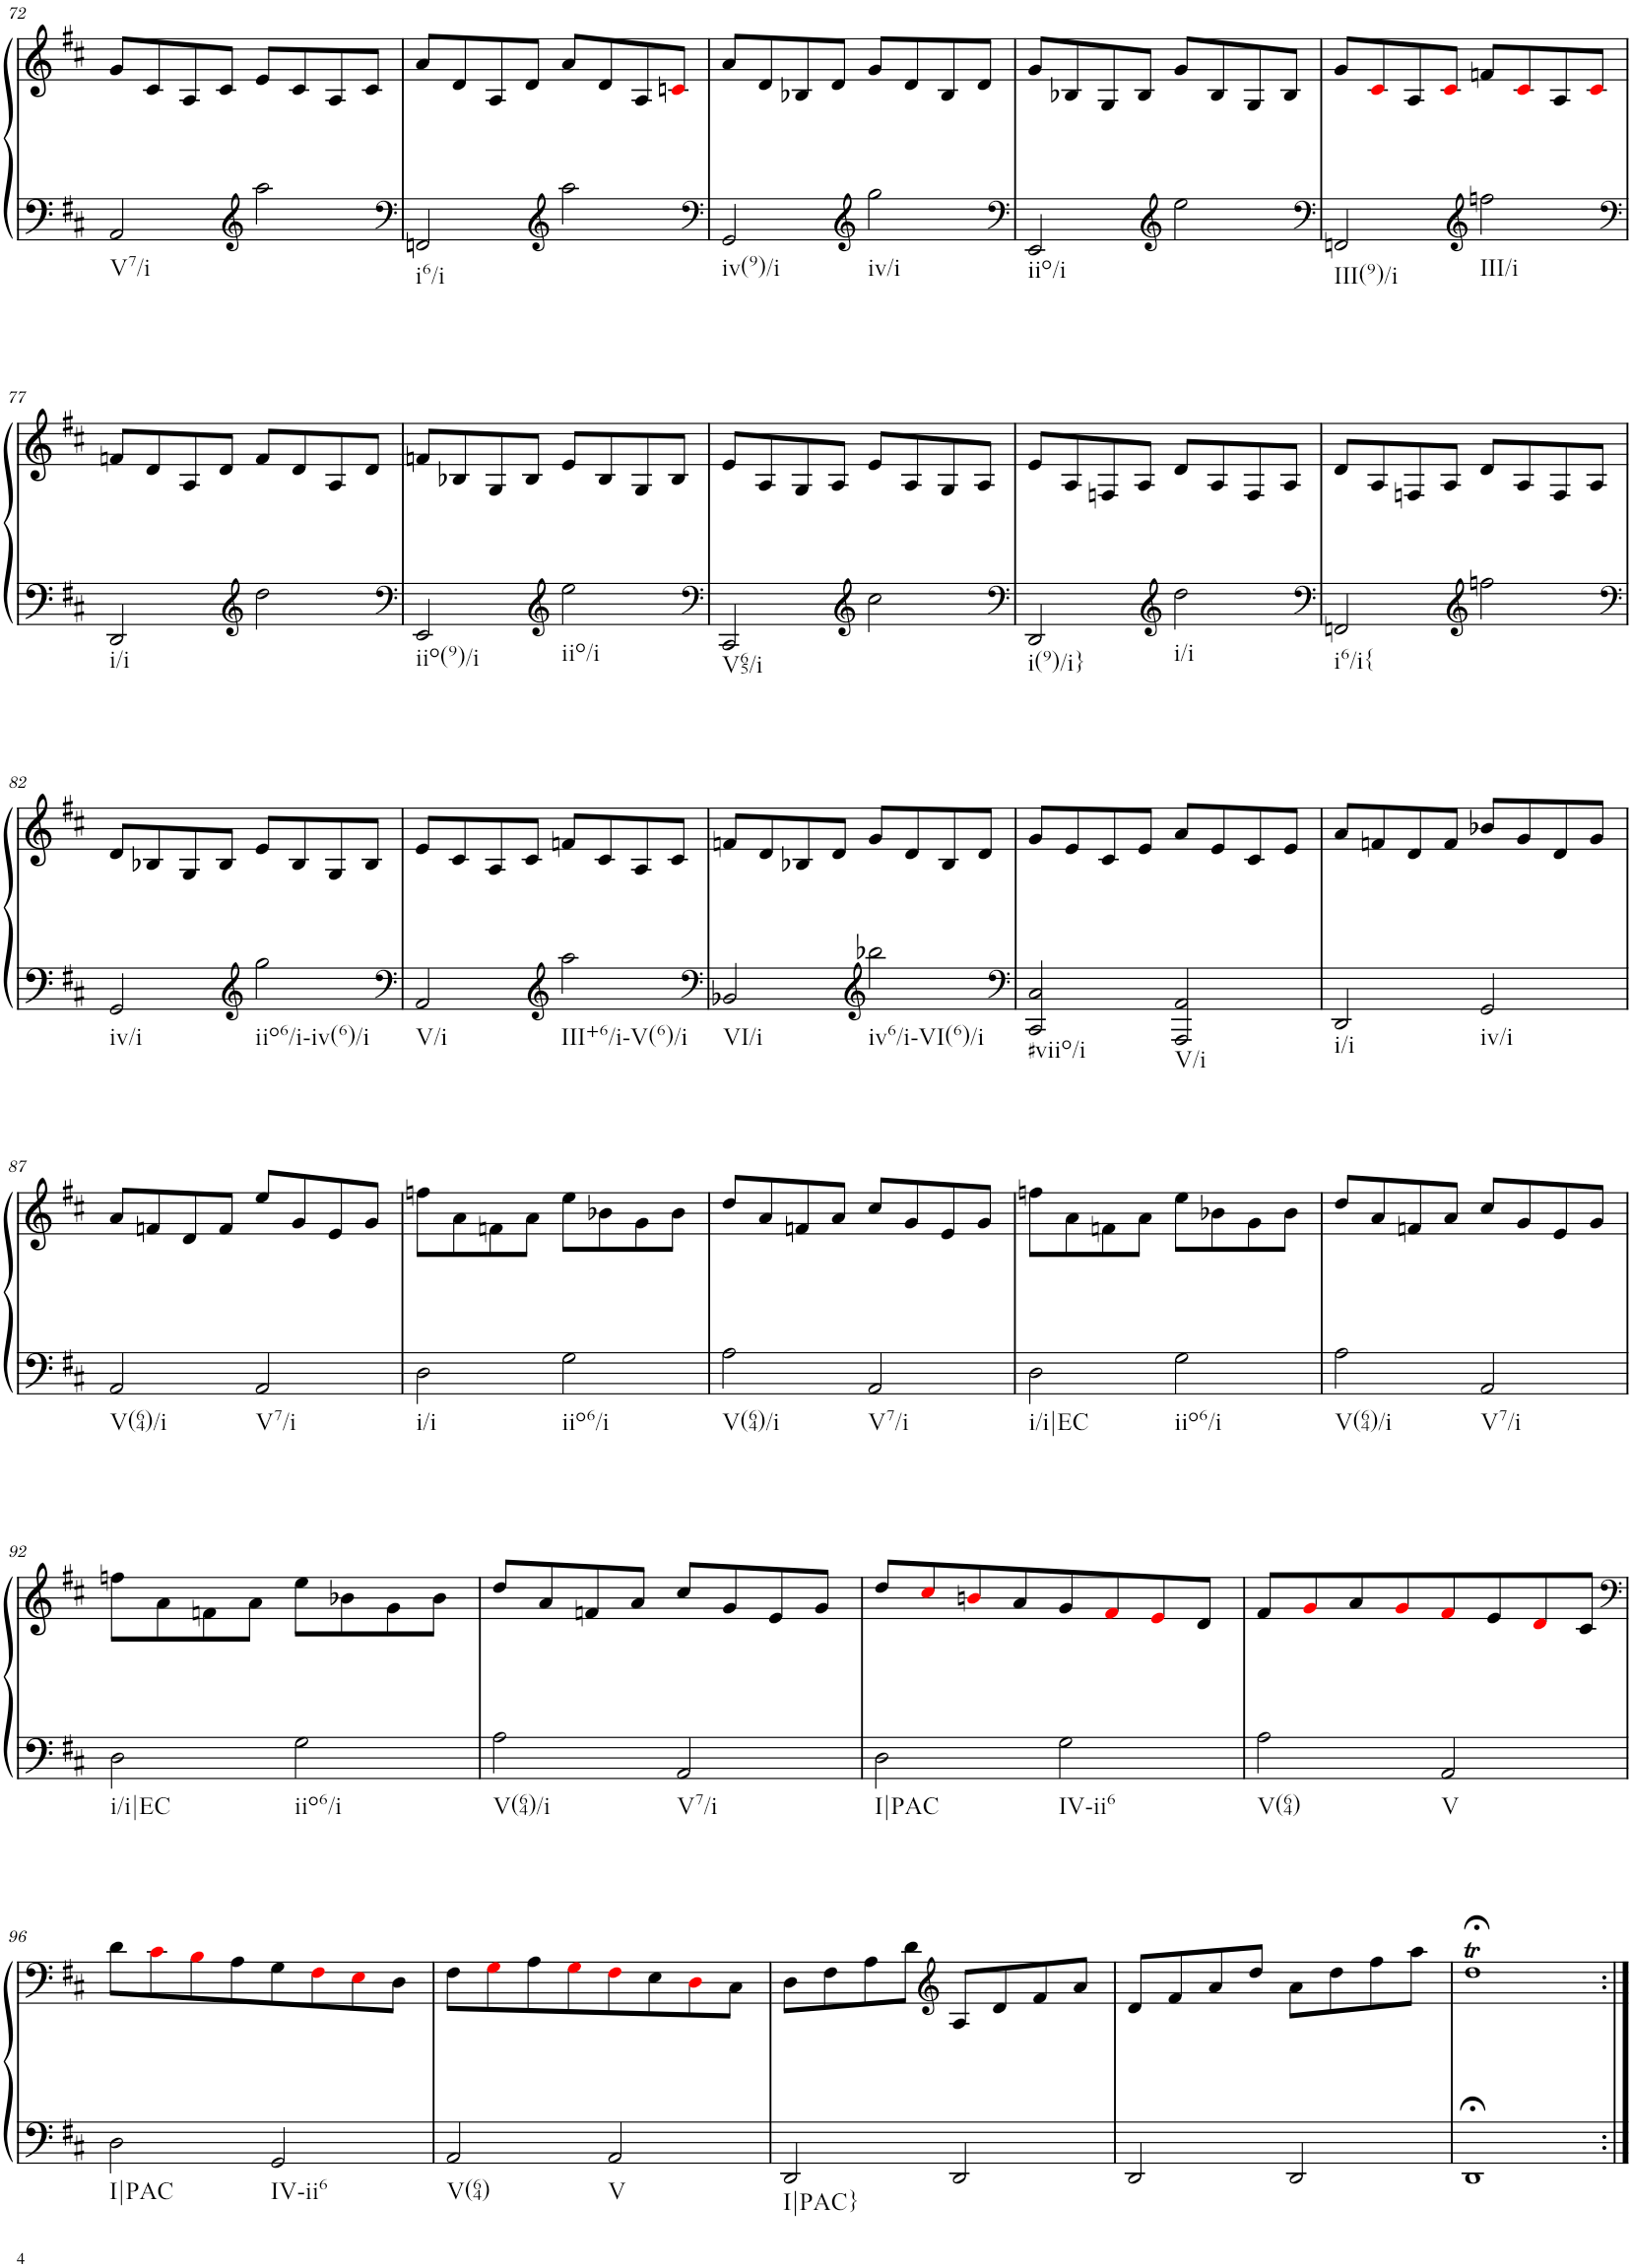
**kern	**kern
*part1	*part1
*staff2	*staff1
*I"Piano	*
*I'Pno.	*
!!LO:PB:g=z
*clefF4	*clefG2
*k[f#c#]	*k[f#c#]
*M2/2	*M2/2
*met(c|)	*met(c|)
=72	=72
!LO:TX:b:t=V7/i	!
2AA/	8g/L
.	8c#/
.	8A/
.	8c#/J
*clefG2	*
2aa\	8e/L
.	8c#/
.	8A/
.	8c#/J
=73	=73
*clefF4	*
!LO:TX:b:t=i6/i	!
2FFn/	8a/L
.	8d/
.	8A/
.	8d/J
*clefG2	*
2aa\	8a/L
.	8d/
.	8A/
.	8cni/J
=74	=74
*clefF4	*
!LO:TX:b:t=iv(9)/i	!
2GG/	8a/L
.	8d/
.	8B-X/
.	8d/J
*clefG2	*
!LO:TX:b:t=iv/i	!
2gg\	8g/L
.	8d/
.	8B-/
.	8d/J
=75	=75
*clefF4	*
!LO:TX:b:t=iio/i	!
2EE/	8g/L
.	8B-X/
.	8G/
.	8B-/J
*clefG2	*
2ee\	8g/L
.	8B-/
.	8G/
.	8B-/J
=76	=76
*clefF4	*
!LO:TX:b:t=III(9)/i	!
2FFn/	8g/L
.	8c#i/
.	8A/
.	8c#i/J
*clefG2	*
!LO:TX:b:t=III/i	!
2ffn\	8fn/L
.	8c#i/
.	8A/
.	8c#i/J
!!LO:LB:g=z
=77	=77
*clefF4	*
!LO:TX:b:t=i/i	!
2DD/	8fn/L
.	8d/
.	8A/
.	8d/J
*clefG2	*
2dd\	8f/L
.	8d/
.	8A/
.	8d/J
=78	=78
*clefF4	*
!LO:TX:b:t=iio(9)/i	!
2EE/	8fn/L
.	8B-X/
.	8G/
.	8B-/J
*clefG2	*
!LO:TX:b:t=iio/i	!
2ee\	8e/L
.	8B-/
.	8G/
.	8B-/J
=79	=79
*clefF4	*
!LO:TX:b:t=V65/i	!
2CC#/	8e/L
.	8A/
.	8G/
.	8A/J
*clefG2	*
2cc#\	8e/L
.	8A/
.	8G/
.	8A/J
=80	=80
*clefF4	*
!LO:TX:b:t=i(9)/i}	!
2DD/	8e/L
.	8A/
.	8Fn/
.	8A/J
*clefG2	*
!LO:TX:b:t=i/i	!
2dd\	8d/L
.	8A/
.	8F/
.	8A/J
=81	=81
*clefF4	*
!LO:TX:b:t=i6/i{	!
2FFn/	8d/L
.	8A/
.	8Fn/
.	8A/J
*clefG2	*
2ffn\	8d/L
.	8A/
.	8F/
.	8A/J
!!LO:LB:g=z
=82	=82
*clefF4	*
!LO:TX:b:t=iv/i	!
2GG/	8d/L
.	8B-X/
.	8G/
.	8B-/J
*clefG2	*
!LO:TX:b:t=iio6/i-iv(6)/i	!
2gg\	8e/L
.	8B-/
.	8G/
.	8B-/J
=83	=83
*clefF4	*
!LO:TX:b:t=V/i	!
2AA/	8e/L
.	8c#/
.	8A/
.	8c#/J
*clefG2	*
!LO:TX:b:t=III+6/i-V(6)/i	!
2aa\	8fn/L
.	8c#/
.	8A/
.	8c#/J
=84	=84
*clefF4	*
!LO:TX:b:t=VI/i	!
2BB-X/	8fn/L
.	8d/
.	8B-X/
.	8d/J
*clefG2	*
!LO:TX:b:t=iv6/i-VI(6)/i	!
2bb-X\	8g/L
.	8d/
.	8B-/
.	8d/J
=85	=85
*clefF4	*
!LO:TX:b:t=#viio/i	!
2CC#/ 2C#/	8g/L
.	8e/
.	8c#/
.	8e/J
!LO:TX:b:t=V/i	!
2AAA/ 2AA/	8a/L
.	8e/
.	8c#/
.	8e/J
=86	=86
!LO:TX:b:t=i/i	!
2DD/	8a/L
.	8fn/
.	8d/
.	8f/J
!LO:TX:b:t=iv/i	!
2GG/	8b-X/L
.	8g/
.	8d/
.	8g/J
!!LO:LB:g=z
=87	=87
!LO:TX:b:t=V(64)/i	!
2AA/	8a/L
.	8fn/
.	8d/
.	8f/J
!LO:TX:b:t=V7/i	!
2AA/	8ee/L
.	8g/
.	8e/
.	8g/J
=88	=88
!LO:TX:b:t=i/i	!
2D\	8ffn\L
.	8a\
.	8fn\
.	8a\J
!LO:TX:b:t=iio6/i	!
2G\	8ee\L
.	8b-X\
.	8g\
.	8b-\J
=89	=89
!LO:TX:b:t=V(64)/i	!
2A\	8dd/L
.	8a/
.	8fn/
.	8a/J
!LO:TX:b:t=V7/i	!
2AA/	8cc#/L
.	8g/
.	8e/
.	8g/J
=90	=90
!LO:TX:b:t=i/i|EC	!
2D\	8ffn\L
.	8a\
.	8fn\
.	8a\J
!LO:TX:b:t=iio6/i	!
2G\	8ee\L
.	8b-X\
.	8g\
.	8b-\J
=91	=91
!LO:TX:b:t=V(64)/i	!
2A\	8dd/L
.	8a/
.	8fn/
.	8a/J
!LO:TX:b:t=V7/i	!
2AA/	8cc#/L
.	8g/
.	8e/
.	8g/J
!!LO:LB:g=z
=92	=92
!LO:TX:b:t=i/i|EC	!
2D\	8ffn\L
.	8a\
.	8fn\
.	8a\J
!LO:TX:b:t=iio6/i	!
2G\	8ee\L
.	8b-X\
.	8g\
.	8b-\J
=93	=93
!LO:TX:b:t=V(64)/i	!
2A\	8dd/L
.	8a/
.	8fn/
.	8a/J
!LO:TX:b:t=V7/i	!
2AA/	8cc#/L
.	8g/
.	8e/
.	8g/J
=94	=94
!LO:TX:b:t=I|PAC	!
2D\	8dd/L
.	8cc#i/
.	8bni/
.	8a/
!LO:TX:b:t=IV-ii6	!
2G\	8g/
.	8f#i/
.	8ei/
.	8d/J
=95	=95
!LO:TX:b:t=V(64)	!
2A\	8f#/L
.	8gi/
.	8a/
.	8gi/
!LO:TX:b:t=V	!
2AA/	8f#i/
.	8e/
.	8di/
.	8c#/J
!!LO:LB:g=z
=96	=96
*	*clefF4
!LO:TX:b:t=I|PAC	!
2D\	8d\L
.	8c#i\
.	8Bi\
.	8A\
!LO:TX:b:t=IV-ii6	!
2GG/	8G\
.	8F#i\
.	8Ei\
.	8D\J
=97	=97
!LO:TX:b:t=V(64)	!
2AA/	8F#\L
.	8Gi\
.	8A\
.	8Gi\
!LO:TX:b:t=V	!
2AA/	8F#i\
.	8E\
.	8Di\
.	8C#\J
=98	=98
!LO:TX:b:t=I|PAC}	!
2DD/	8D\L
.	8F#\
.	8A\
.	8d\J
*	*clefG2
2DD/	8A/L
.	8d/
.	8f#/
.	8a/J
=99	=99
2DD/	8d/L
.	8f#/
.	8a/
.	8dd/J
2DD/	8a\L
.	8dd\
.	8ff#\
.	8aa\J
=100	=100
1DD;<	1dd;<T
=:|!	=:|!
*-	*-
